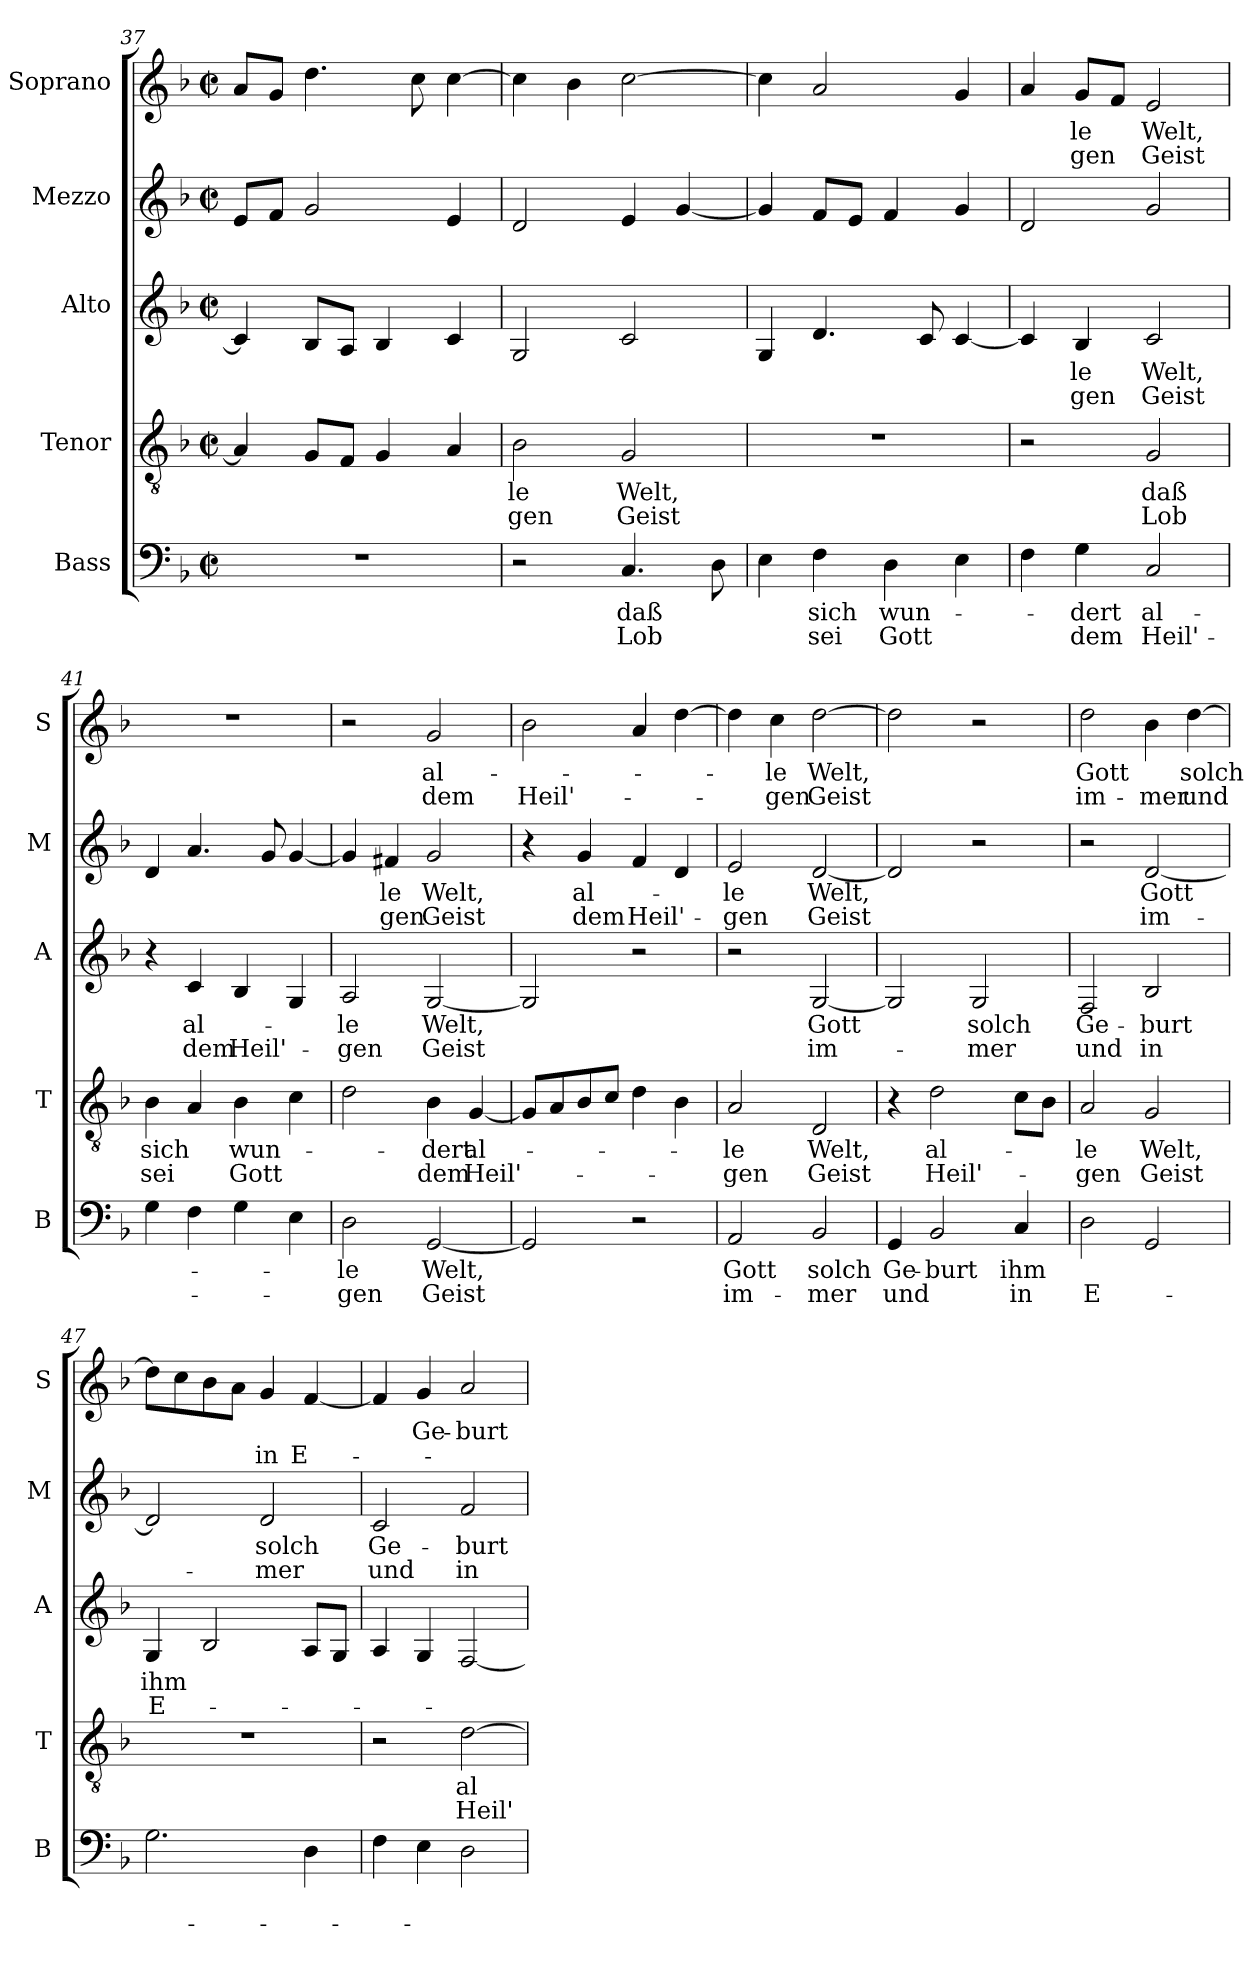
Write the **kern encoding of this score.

**kern	**text	**text	**kern	**text	**text	**kern	**text	**text	**kern	**text	**text	**kern	**text	**text
*part5	*part5	*part5	*part4	*part4	*part4	*part3	*part3	*part3	*part2	*part2	*part2	*part1	*part1	*part1
*staff5	*staff5	*staff5	*staff4	*staff4	*staff4	*staff3	*staff3	*staff3	*staff2	*staff2	*staff2	*staff1	*staff1	*staff1
*I"Bass	*	*	*I"Tenor	*	*	*I"Alto	*	*	*I"Mezzo	*	*	*I"Soprano	*	*
*I'B	*	*	*I'T	*	*	*I'A	*	*	*I'M	*	*	*I'S	*	*
*clefF4	*	*	*clefGv2	*	*	*clefG2	*	*	*clefG2	*	*	*clefG2	*	*
*k[b-]	*	*	*k[b-]	*	*	*k[b-]	*	*	*k[b-]	*	*	*k[b-]	*	*
*d:	*	*	*d:	*	*	*d:	*	*	*d:	*	*	*d:	*	*
*M2/2	*	*	*M2/2	*	*	*M2/2	*	*	*M2/2	*	*	*M2/2	*	*
*met(c|)	*	*	*met(c|)	*	*	*met(c|)	*	*	*met(c|)	*	*	*met(c|)	*	*
=37	=37	=37	=37	=37	=37	=37	=37	=37	=37	=37	=37	=37	=37	=37
1r	.	.	4A/]	.	.	4c/]	.	.	8e/L	.	.	8a/L	.	.
.	.	.	.	.	.	.	.	.	8f/J	.	.	8g/J	.	.
.	.	.	8G/L	.	.	8B-/L	.	.	2g/	.	.	4.dd\	.	.
.	.	.	8F/J	.	.	8A/J	.	.	.	.	.	.	.	.
.	.	.	4G/	.	.	4B-/	.	.	.	.	.	.	.	.
.	.	.	.	.	.	.	.	.	.	.	.	8cc\	.	.
.	.	.	4A/	.	.	4c/	.	.	4e/	.	.	[4cc\	.	.
=38	=38	=38	=38	=38	=38	=38	=38	=38	=38	=38	=38	=38	=38	=38
2r	.	.	2B-\	-le	-gen	2G/	.	.	2d/	.	.	4cc\]	.	.
.	.	.	.	.	.	.	.	.	.	.	.	4b-\	.	.
4.C/	daß	Lob	2G/	Welt,	Geist	2c/	.	.	4e/	.	.	[2cc\	.	.
.	.	.	.	.	.	.	.	.	[4g/	.	.	.	.	.
8D\	.	.	.	.	.	.	.	.	.	.	.	.	.	.
=39	=39	=39	=39	=39	=39	=39	=39	=39	=39	=39	=39	=39	=39	=39
4E\	.	.	1r	.	.	4G/	.	.	4g/]	.	.	4cc\]	.	.
4F\	sich	sei	.	.	.	4.d/	.	.	8f/L	.	.	2a/	.	.
.	.	.	.	.	.	.	.	.	8e/J	.	.	.	.	.
4D\	wun-	Gott	.	.	.	.	.	.	4f/	.	.	.	.	.
.	.	.	.	.	.	8c/	.	.	.	.	.	.	.	.
4E\	.	.	.	.	.	[4c/	.	.	4g/	.	.	4g/	.	.
=40	=40	=40	=40	=40	=40	=40	=40	=40	=40	=40	=40	=40	=40	=40
4F\	.	.	2r	.	.	4c/]	.	.	2d/	.	.	4a/	.	.
4G\	-dert	dem	.	.	.	4B-/	-le	-gen	.	.	.	8g/L	-le	-gen
.	.	.	.	.	.	.	.	.	.	.	.	8f/J	.	.
2C/	al-	Heil'-	2G/	daß	Lob	2c/	Welt,	Geist	2g/	.	.	2e/	Welt,	Geist
=41	=41	=41	=41	=41	=41	=41	=41	=41	=41	=41	=41	=41	=41	=41
4G\	.	.	4B-\	sich	sei	4r	.	.	4d/	.	.	1r	.	.
4F\	.	.	4A/	.	.	4c/	al-	dem	4.a/	.	.	.	.	.
4G\	.	.	4B-\	wun-	Gott	4B-/	.	Heil'-	.	.	.	.	.	.
.	.	.	.	.	.	.	.	.	8g/	.	.	.	.	.
4E\	.	.	4c\	.	.	4G/	.	.	[4g/	.	.	.	.	.
!!LO:LB:g=z
=42	=42	=42	=42	=42	=42	=42	=42	=42	=42	=42	=42	=42	=42	=42
2D\	-le	-gen	2d\	.	.	2A/	-le	-gen	4g/]	.	.	2r	.	.
.	.	.	.	.	.	.	.	.	4f#X/	-le	-gen	.	.	.
[2GG/	Welt,	Geist	4B-\	-dert	dem	[2G/	Welt,	Geist	2g/	Welt,	Geist	2g/	al-	dem
.	.	.	[4G/	al-	Heil'-	.	.	.	.	.	.	.	.	.
=43	=43	=43	=43	=43	=43	=43	=43	=43	=43	=43	=43	=43	=43	=43
2GG/]	.	.	8G/L]	.	.	2G/]	.	.	4r	.	.	2b-\	.	Heil'-
.	.	.	8A/	.	.	.	.	.	.	.	.	.	.	.
.	.	.	8B-/	.	.	.	.	.	4g/	al-	dem	.	.	.
.	.	.	8c/J	.	.	.	.	.	.	.	.	.	.	.
2r	.	.	4d\	.	.	2r	.	.	4f/	.	Heil'-	4a/	.	.
.	.	.	4B-\	.	.	.	.	.	4d/	.	.	[4dd\	.	.
=44	=44	=44	=44	=44	=44	=44	=44	=44	=44	=44	=44	=44	=44	=44
2AA/	Gott	im-	2A/	-le	-gen	2r	.	.	2e/	-le	-gen	4dd\]	.	.
.	.	.	.	.	.	.	.	.	.	.	.	4cc\	-le	-gen
2BB-/	solch	-mer	2D/	Welt,	Geist	[2G/	Gott	im-	[2d/	Welt,	Geist	[2dd\	Welt,	Geist
=45	=45	=45	=45	=45	=45	=45	=45	=45	=45	=45	=45	=45	=45	=45
4GG/	Ge-	und	4r	.	.	2G/]	.	.	2d/]	.	.	2dd\]	.	.
2BB-/	-burt	.	2d\	al-	Heil'-	.	.	.	.	.	.	.	.	.
.	.	.	.	.	.	2G/	solch	-mer	2r	.	.	2r	.	.
4C/	ihm	in	8c\L	.	.	.	.	.	.	.	.	.	.	.
.	.	.	8B-\J	.	.	.	.	.	.	.	.	.	.	.
=46	=46	=46	=46	=46	=46	=46	=46	=46	=46	=46	=46	=46	=46	=46
2D\	.	E-	2A/	-le	-gen	2F/	Ge-	und	2r	.	.	2dd\	Gott	im-
2GG/	.	.	2G/	Welt,	Geist	2B-/	-burt	in	[2d/	Gott	im-	4b-\	.	-mer
.	.	.	.	.	.	.	.	.	.	.	.	[4dd\	solch	und
=47	=47	=47	=47	=47	=47	=47	=47	=47	=47	=47	=47	=47	=47	=47
2.G\	.	.	1r	.	.	4G/	ihm	E-	2d/]	.	.	8dd\L]	.	.
.	.	.	.	.	.	.	.	.	.	.	.	8cc\	.	.
.	.	.	.	.	.	2B-/	.	.	.	.	.	8b-\	.	.
.	.	.	.	.	.	.	.	.	.	.	.	8a\J	.	.
.	.	.	.	.	.	.	.	.	2d/	solch	-mer	4g/	.	in
4D\	.	.	.	.	.	8A/L	.	.	.	.	.	[4f/	.	E-
.	.	.	.	.	.	8G/J	.	.	.	.	.	.	.	.
!!LO:LB:g=z
=48	=48	=48	=48	=48	=48	=48	=48	=48	=48	=48	=48	=48	=48	=48
4F\	.	.	2r	.	.	4A/	.	.	2c/	Ge-	und	4f/]	.	.
4E\	.	.	.	.	.	4G/	.	.	.	.	.	4g/	Ge-	.
2D\	.	.	[2d\	al-	Heil'-	[2F/	.	.	2f/	-burt	in	2a/	-burt	.
=	=	=	=	=	=	=	=	=	=	=	=	=	=	=
*-	*-	*-	*-	*-	*-	*-	*-	*-	*-	*-	*-	*-	*-	*-
